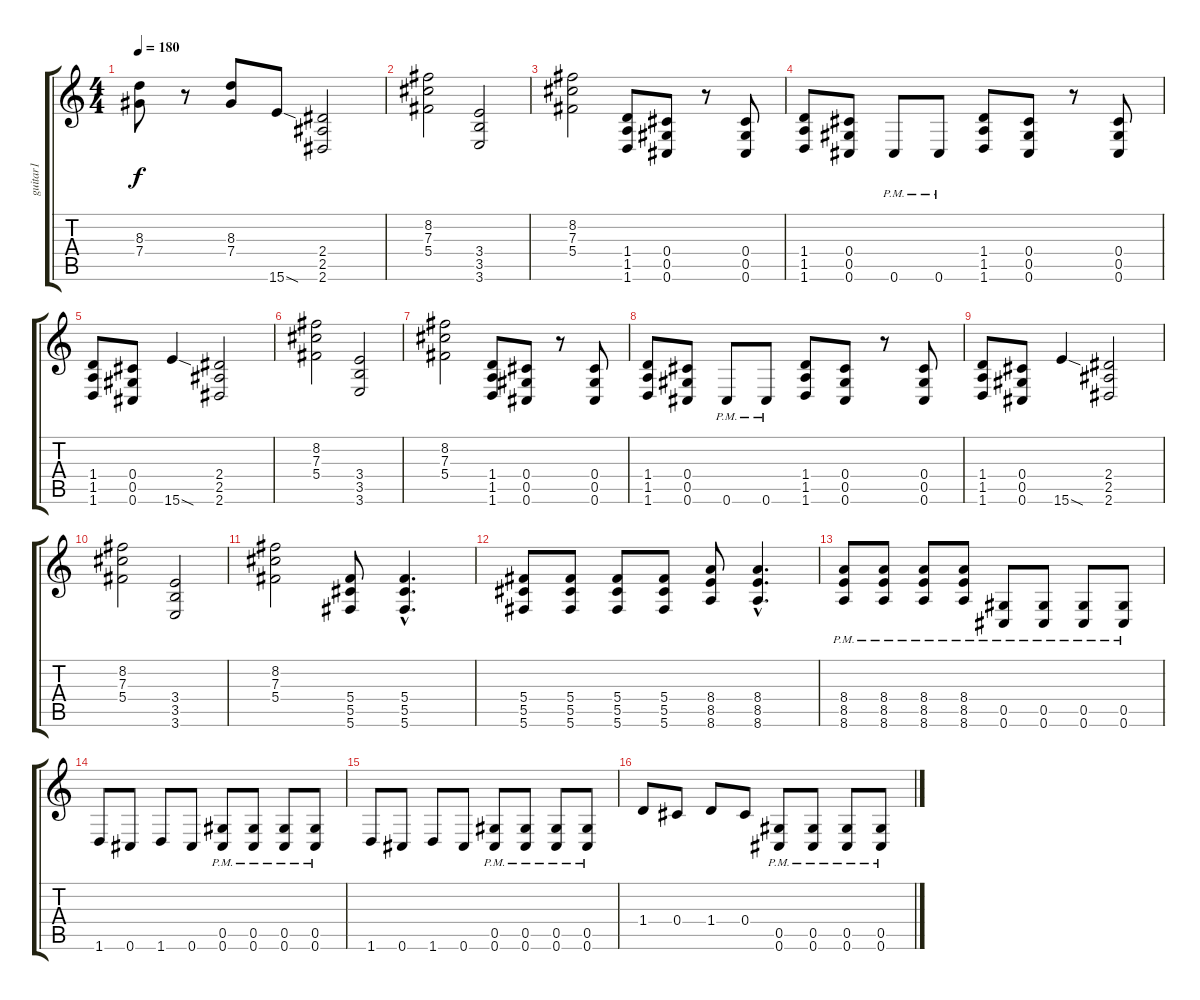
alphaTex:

\track ("guitar1" "guitar1") {instrument distortionguitar}
\staff {score tabs}
\tuning (Eb4 Bb3 Gb3 Db3 Ab2 Db2) {hide}
\ts (4 4)
\tempo 180
\clef g2
\ks c
(8.3 7.4).8{dy f} r.8 (8.3 7.4).8 15.6{sod}.8 (2.4 2.5 2.6).2 |
(8.2 7.3 5.4).2 (3.4 3.5 3.6).2 |
(8.2 7.3 5.4).2 (1.4 1.5 1.6).8 (0.4 0.5 0.6).8 r.8 (0.4 0.5 0.6).8 |
(1.4 1.5 1.6).8 (0.4 0.5 0.6).8 0.6{pm}.8 0.6{pm}.8 (1.4 1.5 1.6).8 (0.4 0.5 0.6).8 r.8 (0.4 0.5 0.6).8 |
(1.4 1.5 1.6).8 (0.4 0.5 0.6).8 15.6{sod}.4 (2.4 2.5 2.6).2 |
(8.2 7.3 5.4).2 (3.4 3.5 3.6).2 |
(8.2 7.3 5.4).2 (1.4 1.5 1.6).8 (0.4 0.5 0.6).8 r.8 (0.4 0.5 0.6).8 |
(1.4 1.5 1.6).8 (0.4 0.5 0.6).8 0.6{pm}.8 0.6{pm}.8 (1.4 1.5 1.6).8 (0.4 0.5 0.6).8 r.8 (0.4 0.5 0.6).8 |
(1.4 1.5 1.6).8 (0.4 0.5 0.6).8 15.6{sod}.4 (2.4 2.5 2.6).2 |
(8.2 7.3 5.4).2 (3.4 3.5 3.6).2 |
(8.2 7.3 5.4).2 (5.4 5.5 5.6).8 (5.4{hac} 5.5{hac} 5.6{hac}).4{d} |
(5.4 5.5 5.6).8 (5.4 5.5 5.6).8 (5.4 5.5 5.6).8 (5.4 5.5 5.6).8 (8.4 8.5 8.6).8 (8.4{hac} 8.5{hac} 8.6{hac}).4{d} |
(8.4{pm} 8.5{pm} 8.6{pm}).8 (8.4{pm} 8.5{pm} 8.6{pm}).8 (8.4{pm} 8.5{pm} 8.6{pm}).8 (8.4{pm} 8.5{pm} 8.6{pm}).8 (0.5{pm} 0.6{pm}).8{volume 16} (0.5{pm} 0.6{pm}).8 (0.5{pm} 0.6{pm}).8 (0.5{pm} 0.6{pm}).8 |
1.6.8 0.6.8 1.6.8 0.6.8 (0.5{pm} 0.6{pm}).8 (0.5{pm} 0.6{pm}).8 (0.5{pm} 0.6{pm}).8 (0.5{pm} 0.6{pm}).8 |
1.6.8 0.6.8 1.6.8 0.6.8 (0.5{pm} 0.6{pm}).8 (0.5{pm} 0.6{pm}).8 (0.5{pm} 0.6{pm}).8 (0.5{pm} 0.6{pm}).8 |
1.4.8 0.4.8 1.4.8 0.4.8 (0.5{pm} 0.6{pm}).8 (0.5{pm} 0.6{pm}).8 (0.5{pm} 0.6{pm}).8 (0.5{pm} 0.6{pm}).8
